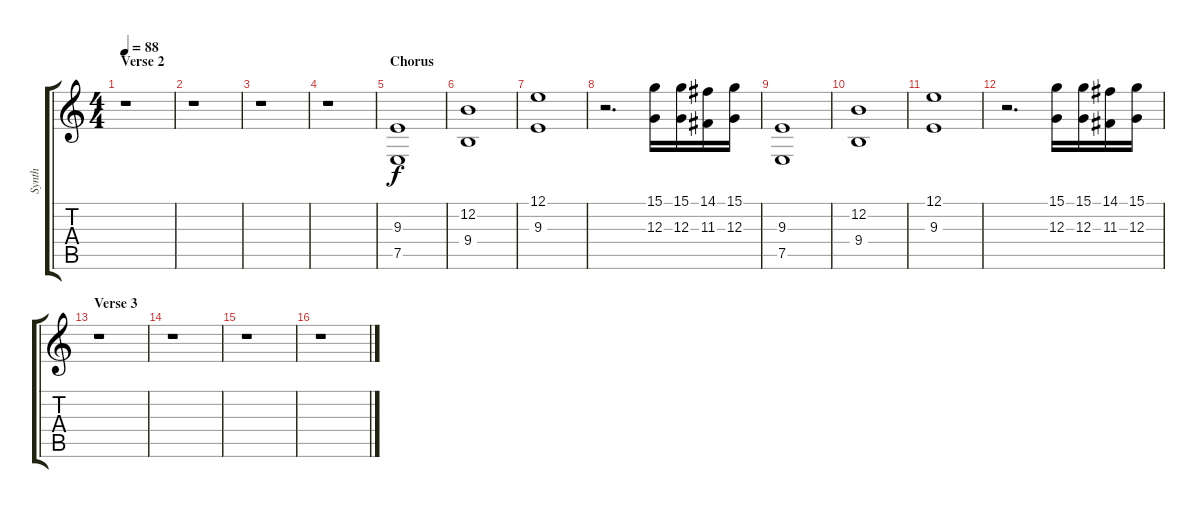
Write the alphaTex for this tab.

\track ("Synth" "Synth") {instrument churchorgan}
\staff {score tabs}
\tuning (E4 B3 G3 D3 A2 E2) {hide}
\ts (4 4)
\section ("" "Verse 2")
\tempo 88
\clef g2
\ks c
r.1{dy f} |
r.1 |
r.1 |
r.1 |
\section ("" "Chorus")
(9.3 7.5).1 |
(12.2 9.4).1 |
(12.1 9.3).1 |
r.2{d} (15.1 12.3).16 (15.1 12.3).16 (14.1 11.3).16 (15.1 12.3).16 |
(9.3 7.5).1 |
(12.2 9.4).1 |
(12.1 9.3).1 |
r.2{d} (15.1 12.3).16 (15.1 12.3).16 (14.1 11.3).16 (15.1 12.3).16 |
\section ("" "Verse 3")
r.1 |
r.1 |
r.1 |
r.1
